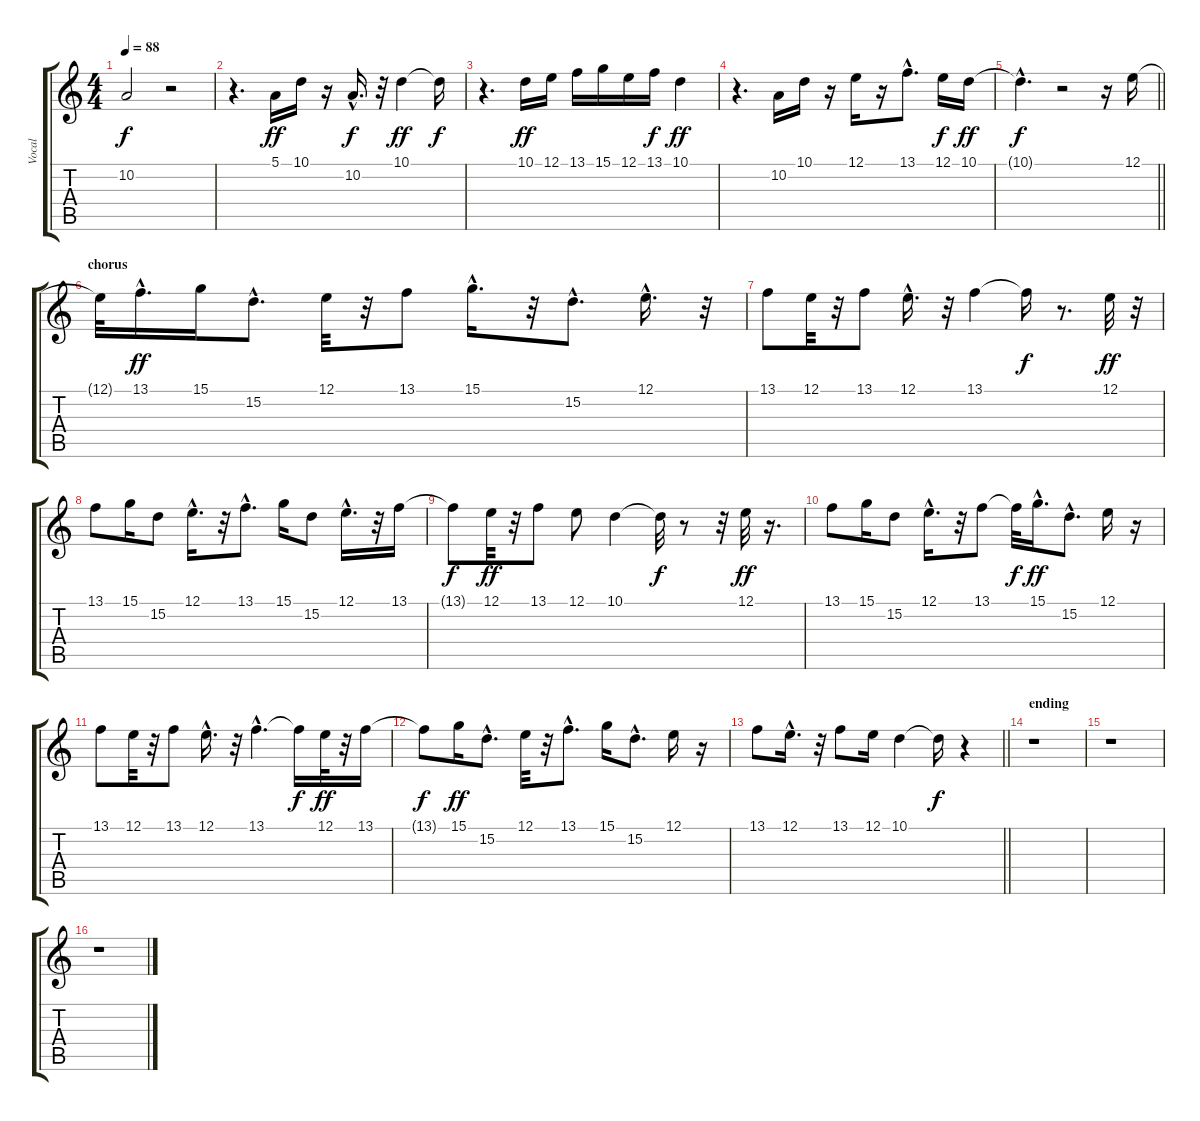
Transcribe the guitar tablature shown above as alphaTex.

\track ("Vocal" "Vocal") {instrument altosax}
\staff {score tabs}
\tuning (E4 B3 G3 D3 A2 E2) {hide}
\ts (4 4)
\tempo 88
\clef g2
\ks c
10.2{t}.2{dy f} r.2 |
r.4{d} 5.1.16{dy ff} 10.1.16 r.16 10.2{hac}.16{d dy f} r.32 10.1.4{dy ff} 10.1{t}.16{dy f} |
r.4{d} 10.1.16{dy ff} 12.1.16 13.1.16 15.1.16 12.1.16 13.1.16{dy f} 10.1.4{dy ff} |
r.4{d} 10.2.16 10.1.16 r.16 12.1.16 r.16 13.1{hac}.8{d} 12.1.16{dy f} 10.1.16{dy ff} |
\barLineRight lightlight
10.1{hac t}.4{d dy f} r.2 r.16 12.1.16 |
\section ("" "chorus")
12.1{t}.32 13.1{hac}.16{d dy ff} 15.1.16 15.2{hac}.8{d} 12.1.32 r.32 13.1.8 15.1{hac}.16{d} r.32 15.2{hac}.8{d} 12.1{hac}.16{d} r.32 |
13.1.8 12.1.32 r.32 13.1.8 12.1{hac}.16{d} r.32 13.1.4 13.1{t}.16{dy f} r.8{d} 12.1.32{dy ff} r.32 |
13.1.8 15.1.16 15.2.8 12.1{hac}.16{d} r.32 13.1{hac}.8{d} 15.1.16 15.2.8 12.1{hac}.16{d} r.32 13.1.16 |
13.1{t}.8{dy f} 12.1.32{dy ff} r.32 13.1.8 12.1.8 10.1.4 10.1{t}.32{dy f} r.8 r.32 12.1.32{dy ff} r.16{d} |
13.1.8 15.1.16 15.2.8 12.1{hac}.16{d} r.32 13.1.8 13.1{t}.32{dy f} 15.1{hac}.16{d dy ff} 15.2{hac}.8{d} 12.1.16 r.16 |
13.1.8 12.1.32 r.32 13.1.8 12.1{hac}.16{d} r.32 13.1{hac}.4{d} 13.1{t}.16{dy f} 12.1.32{dy ff} r.32 13.1.16 |
13.1{t}.8{dy f} 15.1.16{dy ff} 15.2{hac}.8{d} 12.1.32 r.32 13.1{hac}.8{d} 15.1.16 15.2{hac}.8{d} 12.1.16 r.16 |
\barLineRight lightlight
13.1.8 12.1{hac}.16{d} r.32 13.1.8 12.1.16 10.1.4 10.1{t}.16{dy f} r.4 |
\section ("" "ending")
r.1 |
r.1 |
r.1
